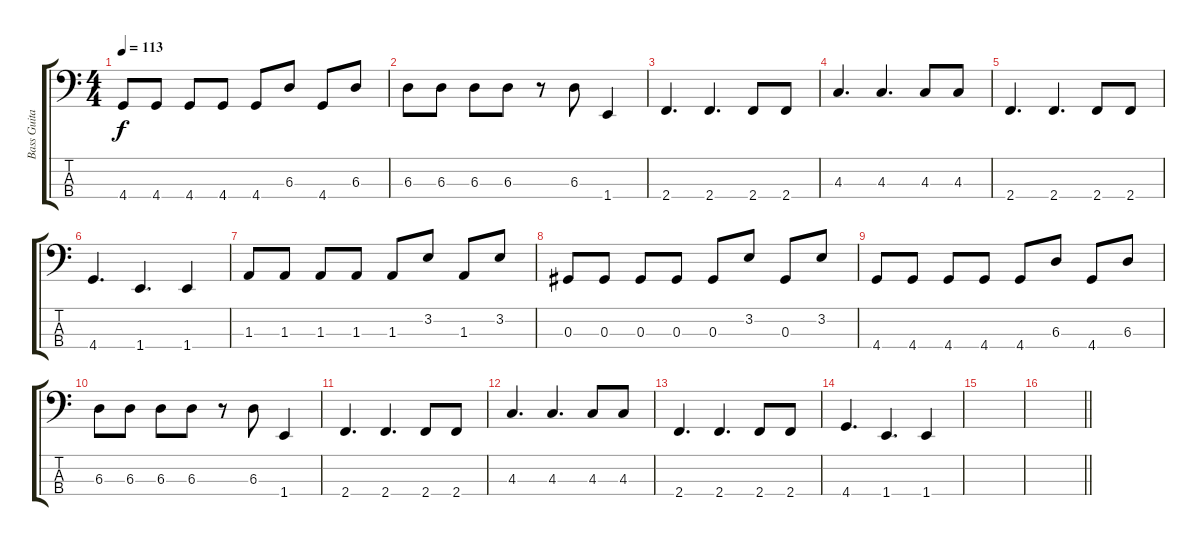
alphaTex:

\track ("Bass Guitar" "Bass Guita") {instrument electricbassfinger}
\staff {score tabs}
\tuning (Gb2 Db2 Ab1 Eb1) {hide}
\ts (4 4)
\tempo 113
\clef f4
\ks c
4.4.8{dy f} 4.4.8 4.4.8 4.4.8 4.4.8 6.3.8 4.4.8 6.3.8 |
6.3.8 6.3.8 6.3.8 6.3.8 r.8 6.3.8 1.4.4 |
2.4.4{d} 2.4.4{d} 2.4.8 2.4.8 |
4.3.4{d} 4.3.4{d} 4.3.8 4.3.8 |
2.4.4{d} 2.4.4{d} 2.4.8 2.4.8 |
4.4.4{d} 1.4.4{d} 1.4.4 |
1.3.8 1.3.8 1.3.8 1.3.8 1.3.8 3.2.8 1.3.8 3.2.8 |
0.3.8 0.3.8 0.3.8 0.3.8 0.3.8 3.2.8 0.3.8 3.2.8 |
4.4.8 4.4.8 4.4.8 4.4.8 4.4.8 6.3.8 4.4.8 6.3.8 |
6.3.8 6.3.8 6.3.8 6.3.8 r.8 6.3.8 1.4.4 |
2.4.4{d} 2.4.4{d} 2.4.8 2.4.8 |
4.3.4{d} 4.3.4{d} 4.3.8 4.3.8 |
2.4.4{d} 2.4.4{d} 2.4.8 2.4.8 |
4.4.4{d} 1.4.4{d} 1.4.4 |
|
\barLineRight lightlight
